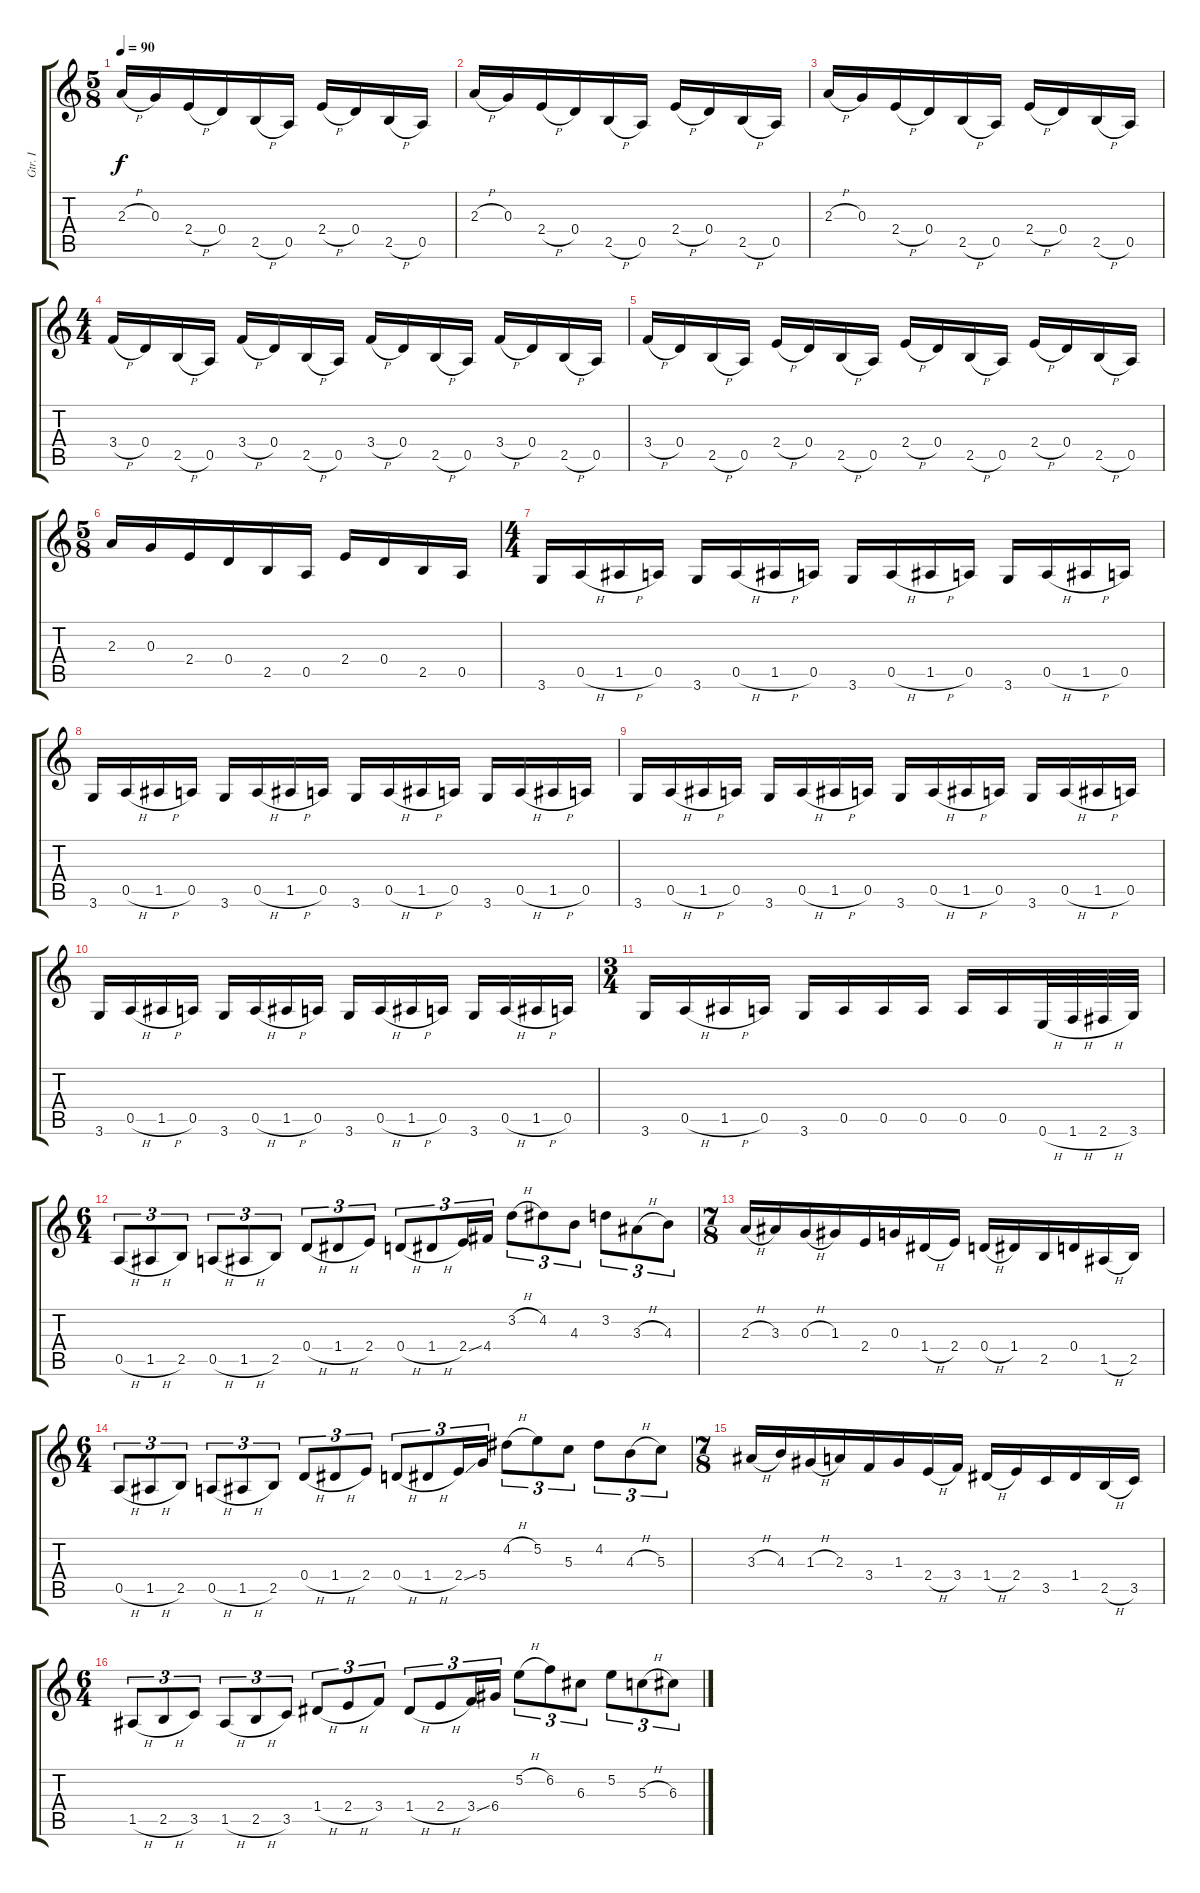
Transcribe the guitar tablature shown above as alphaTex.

\track ("Gtr. I" "Gtr. I") {instrument acousticguitarsteel}
\staff {score tabs}
\tuning (E4 B3 G3 D3 A2 E2) {hide}
\ts (5 8)
\tempo 90
\clef g2
\ks c
2.3{h}.16{dy f} 0.3.16 2.4{h}.16 0.4.16 2.5{h}.16 0.5.16 2.4{h}.16 0.4.16 2.5{h}.16 0.5.16 |
2.3{h}.16 0.3.16 2.4{h}.16 0.4.16 2.5{h}.16 0.5.16 2.4{h}.16 0.4.16 2.5{h}.16 0.5.16 |
2.3{h}.16 0.3.16 2.4{h}.16 0.4.16 2.5{h}.16 0.5.16 2.4{h}.16 0.4.16 2.5{h}.16 0.5.16 |
\ts (4 4)
3.4{h}.16 0.4.16 2.5{h}.16 0.5.16 3.4{h}.16 0.4.16 2.5{h}.16 0.5.16 3.4{h}.16 0.4.16 2.5{h}.16 0.5.16 3.4{h}.16 0.4.16 2.5{h}.16 0.5.16 |
3.4{h}.16 0.4.16 2.5{h}.16 0.5.16 2.4{h}.16 0.4.16 2.5{h}.16 0.5.16 2.4{h}.16 0.4.16 2.5{h}.16 0.5.16 2.4{h}.16 0.4.16 2.5{h}.16 0.5.16 |
\ts (5 8)
2.3.16 0.3.16 2.4.16 0.4.16 2.5.16 0.5.16 2.4.16 0.4.16 2.5.16 0.5.16 |
\ts (4 4)
3.6.16 0.5{h}.16 1.5{h}.16 0.5.16 3.6.16 0.5{h}.16 1.5{h}.16 0.5.16 3.6.16 0.5{h}.16 1.5{h}.16 0.5.16 3.6.16 0.5{h}.16 1.5{h}.16 0.5.16 |
3.6.16 0.5{h}.16 1.5{h}.16 0.5.16 3.6.16 0.5{h}.16 1.5{h}.16 0.5.16 3.6.16 0.5{h}.16 1.5{h}.16 0.5.16 3.6.16 0.5{h}.16 1.5{h}.16 0.5.16 |
3.6.16 0.5{h}.16 1.5{h}.16 0.5.16 3.6.16 0.5{h}.16 1.5{h}.16 0.5.16 3.6.16 0.5{h}.16 1.5{h}.16 0.5.16 3.6.16 0.5{h}.16 1.5{h}.16 0.5.16 |
3.6.16 0.5{h}.16 1.5{h}.16 0.5.16 3.6.16 0.5{h}.16 1.5{h}.16 0.5.16 3.6.16 0.5{h}.16 1.5{h}.16 0.5.16 3.6.16 0.5{h}.16 1.5{h}.16 0.5.16 |
\ts (3 4)
3.6.16 0.5{h}.16 1.5{h}.16 0.5.16 3.6.16 0.5.16 0.5.16 0.5.16 0.5.16 0.5.16 0.6{h}.32 1.6{h}.32 2.6{h}.32 3.6.32 |
\ts (6 4)
0.5{h}.8{tu (3 2)} 1.5{h}.8{tu (3 2)} 2.5.8{tu (3 2)} 0.5{h}.8{tu (3 2)} 1.5{h}.8{tu (3 2)} 2.5.8{tu (3 2)} 0.4{h}.8{tu (3 2)} 1.4{h}.8{tu (3 2)} 2.4.8{tu (3 2)} 0.4{h}.8{tu (3 2)} 1.4{h}.8{tu (3 2)} 2.4{ss}.16{tu (3 2)} 4.4.16{tu (3 2)} 3.2{h}.8{tu (3 2)} 4.2.8{tu (3 2)} 4.3.8{tu (3 2)} 3.2.8{tu (3 2)} 3.3{h}.8{tu (3 2)} 4.3.8{tu (3 2)} |
\ts (7 8)
2.3{h}.16 3.3.16 0.3{h}.16 1.3.16 2.4.16 0.3.16 1.4{h}.16 2.4.16 0.4{h}.16 1.4.16 2.5.16 0.4.16 1.5{h}.16 2.5.16 |
\ts (6 4)
0.5{h}.8{tu (3 2)} 1.5{h}.8{tu (3 2)} 2.5.8{tu (3 2)} 0.5{h}.8{tu (3 2)} 1.5{h}.8{tu (3 2)} 2.5.8{tu (3 2)} 0.4{h}.8{tu (3 2)} 1.4{h}.8{tu (3 2)} 2.4.8{tu (3 2)} 0.4{h}.8{tu (3 2)} 1.4{h}.8{tu (3 2)} 2.4{ss}.16{tu (3 2)} 5.4.16{tu (3 2)} 4.2{h}.8{tu (3 2)} 5.2.8{tu (3 2)} 5.3.8{tu (3 2)} 4.2.8{tu (3 2)} 4.3{h}.8{tu (3 2)} 5.3.8{tu (3 2)} |
\ts (7 8)
3.3{h}.16 4.3.16 1.3{h}.16 2.3.16 3.4.16 1.3.16 2.4{h}.16 3.4.16 1.4{h}.16 2.4.16 3.5.16 1.4.16 2.5{h}.16 3.5.16 |
\ts (6 4)
1.5{h}.8{tu (3 2)} 2.5{h}.8{tu (3 2)} 3.5.8{tu (3 2)} 1.5{h}.8{tu (3 2)} 2.5{h}.8{tu (3 2)} 3.5.8{tu (3 2)} 1.4{h}.8{tu (3 2)} 2.4{h}.8{tu (3 2)} 3.4.8{tu (3 2)} 1.4{h}.8{tu (3 2)} 2.4{h}.8{tu (3 2)} 3.4{ss}.16{tu (3 2)} 6.4.16{tu (3 2)} 5.2{h}.8{tu (3 2)} 6.2.8{tu (3 2)} 6.3.8{tu (3 2)} 5.2.8{tu (3 2)} 5.3{h}.8{tu (3 2)} 6.3.8{tu (3 2)}
